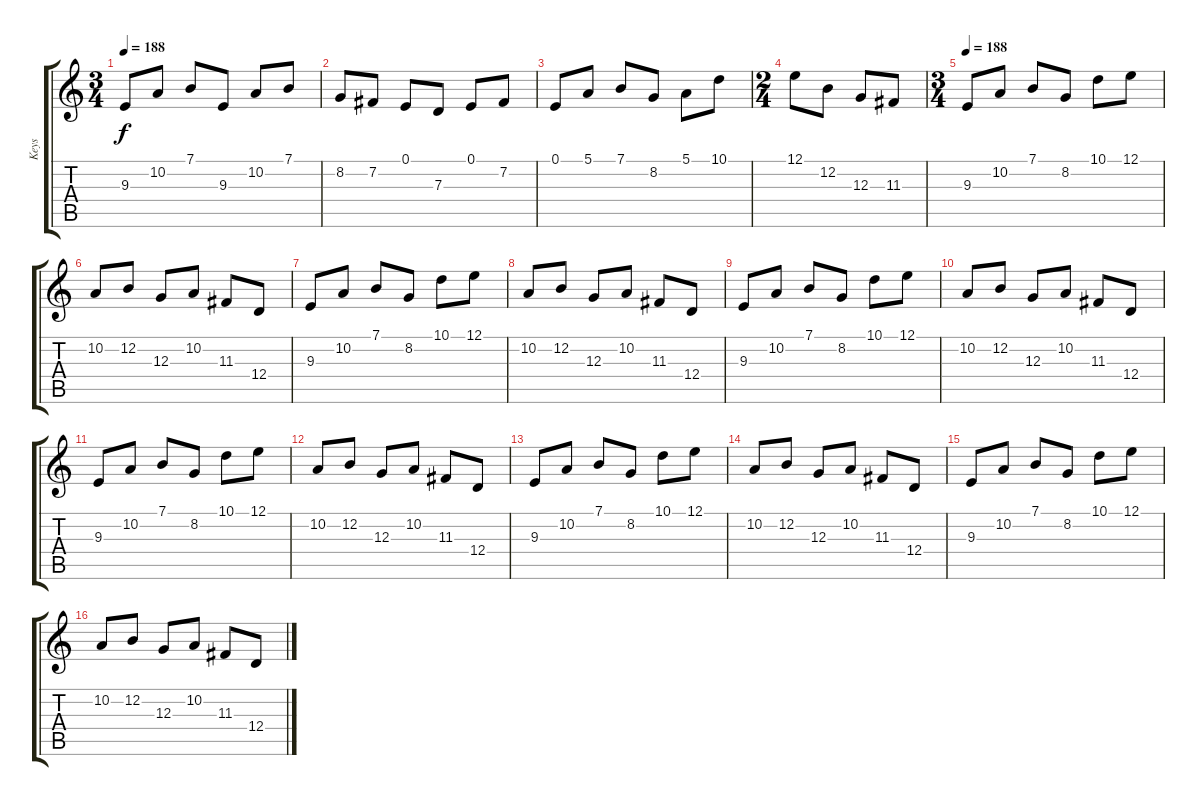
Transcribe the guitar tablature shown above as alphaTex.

\track ("Keys" "Keys") {instrument fx8scifi}
\staff {score tabs}
\tuning (E4 B3 G3 D3 A2 E2) {hide}
\ts (3 4)
\tempo 188
\clef g2
\ks c
9.3.8{dy f} 10.2.8 7.1.8 9.3.8 10.2.8 7.1.8 |
8.2.8 7.2.8 0.1.8 7.3.8 0.1.8 7.2.8 |
0.1.8 5.1.8 7.1.8 8.2.8 5.1.8 10.1.8 |
\ts (2 4)
12.1.8 12.2.8 12.3.8 11.3.8 |
\ts (3 4)
\tempo 188
9.3.8{volume 11 instrument electricpiano2} 10.2.8 7.1.8 8.2.8 10.1.8 12.1.8 |
10.2.8 12.2.8 12.3.8 10.2.8 11.3.8 12.4.8 |
9.3.8 10.2.8 7.1.8 8.2.8 10.1.8 12.1.8 |
10.2.8 12.2.8 12.3.8 10.2.8 11.3.8 12.4.8 |
9.3.8 10.2.8 7.1.8 8.2.8 10.1.8 12.1.8 |
10.2.8 12.2.8 12.3.8 10.2.8 11.3.8 12.4.8 |
9.3.8 10.2.8 7.1.8 8.2.8 10.1.8 12.1.8 |
10.2.8 12.2.8 12.3.8 10.2.8 11.3.8 12.4.8 |
9.3.8 10.2.8 7.1.8 8.2.8 10.1.8 12.1.8 |
10.2.8 12.2.8 12.3.8 10.2.8 11.3.8 12.4.8 |
9.3.8 10.2.8 7.1.8 8.2.8 10.1.8 12.1.8 |
10.2.8 12.2.8 12.3.8 10.2.8 11.3.8 12.4.8
